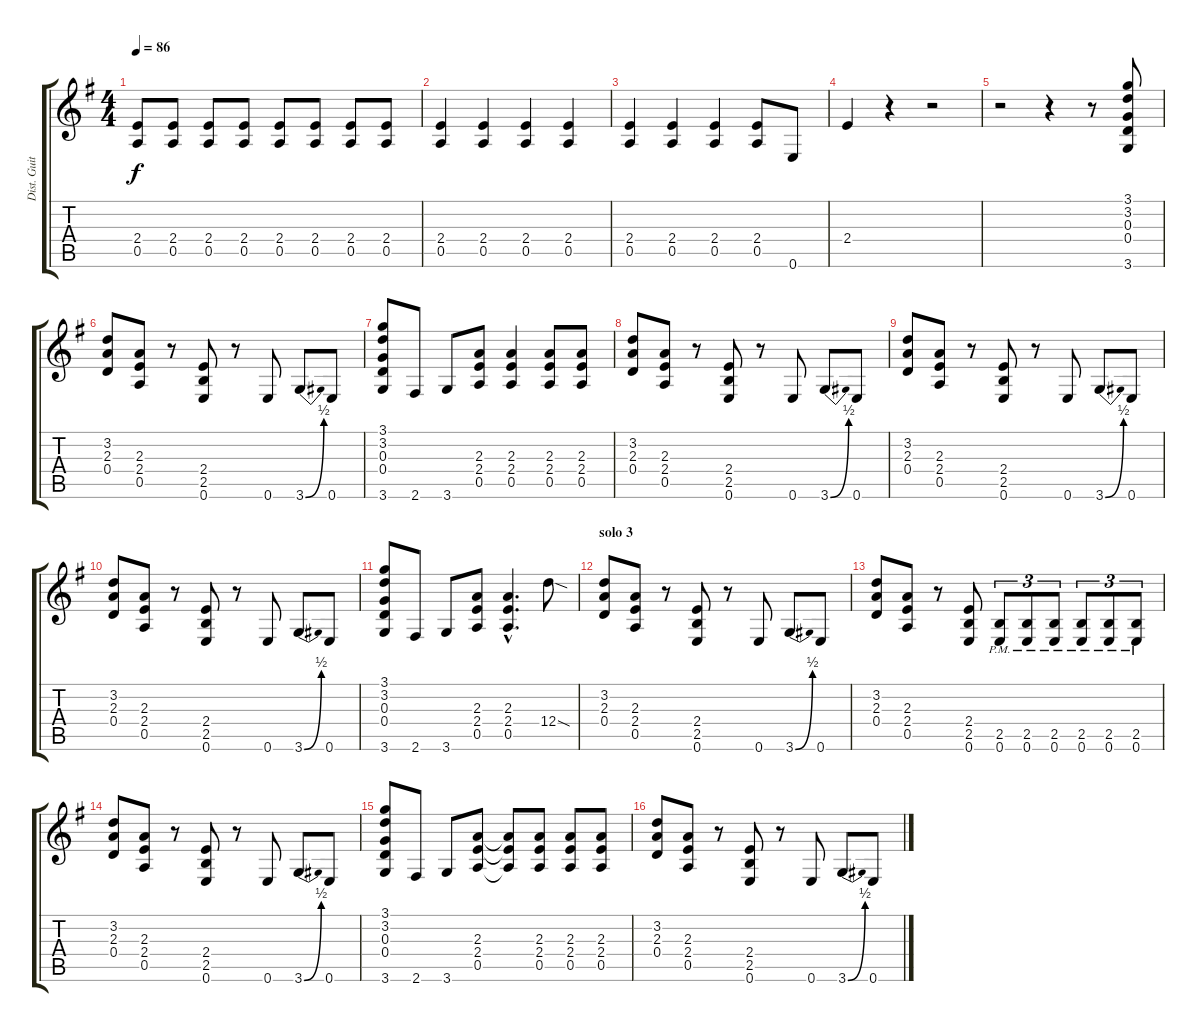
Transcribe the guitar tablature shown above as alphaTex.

\track ("Dist. Guitar 2" "Dist. Guit") {instrument distortionguitar}
\staff {score tabs}
\tuning (E4 B3 G3 D3 A2 E2) {hide}
\ts (4 4)
\tempo 86
\clef g2
\ks eminor
(2.4 0.5).8{dy f} (2.4 0.5).8 (2.4 0.5).8 (2.4 0.5).8 (2.4 0.5).8 (2.4 0.5).8 (2.4 0.5).8 (2.4 0.5).8 |
(2.4 0.5).4 (2.4 0.5).4 (2.4 0.5).4 (2.4 0.5).4 |
(2.4 0.5).4 (2.4 0.5).4 (2.4 0.5).4 (2.4 0.5).8 0.6.8 |
2.4.4 r.4 r.2 |
r.2 r.4 r.8 (3.1 3.2 0.3 0.4 3.6).8 |
(3.2 2.3 0.4).8 (2.3 2.4 0.5).8 r.8 (2.4 2.5 0.6).8 r.8 0.6.8 3.6{be (bend 0 0 60 2)}.8 0.6.8 |
(3.1 3.2 0.3 0.4 3.6).8 2.6.8 3.6.8 (2.3 2.4 0.5).8 (2.3 2.4 0.5).4 (2.3 2.4 0.5).8 (2.3 2.4 0.5).8 |
(3.2 2.3 0.4).8 (2.3 2.4 0.5).8 r.8 (2.4 2.5 0.6).8 r.8 0.6.8 3.6{be (bend 0 0 60 2)}.8 0.6.8 |
(3.2 2.3 0.4).8 (2.3 2.4 0.5).8 r.8 (2.4 2.5 0.6).8 r.8 0.6.8 3.6{be (bend 0 0 60 2)}.8 0.6.8 |
(3.2 2.3 0.4).8 (2.3 2.4 0.5).8 r.8 (2.4 2.5 0.6).8 r.8 0.6.8 3.6{be (bend 0 0 60 2)}.8 0.6.8 |
(3.1 3.2 0.3 0.4 3.6).8 2.6.8 3.6.8 (2.3 2.4 0.5).8 (2.3{hac} 2.4{hac} 0.5{hac}).4{d} 12.4{sod}.8 |
\section ("" "solo 3")
(3.2 2.3 0.4).8 (2.3 2.4 0.5).8 r.8 (2.4 2.5 0.6).8 r.8 0.6.8 3.6{be (bend 0 0 60 2)}.8 0.6.8 |
(3.2 2.3 0.4).8 (2.3 2.4 0.5).8 r.8 (2.4 2.5 0.6).8 (2.5{pm} 0.6{pm}).8{tu (3 2)} (2.5{pm} 0.6{pm}).8{tu (3 2)} (2.5{pm} 0.6{pm}).8{tu (3 2)} (2.5{pm} 0.6{pm}).8{tu (3 2)} (2.5{pm} 0.6{pm}).8{tu (3 2)} (2.5{pm} 0.6{pm}).8{tu (3 2)} |
(3.2 2.3 0.4).8 (2.3 2.4 0.5).8 r.8 (2.4 2.5 0.6).8 r.8 0.6.8 3.6{be (bend 0 0 60 2)}.8 0.6.8 |
(3.1 3.2 0.3 0.4 3.6).8 2.6.8 3.6.8 (2.3 2.4 0.5).8 (2.3{t} 2.4{t} 0.5{t}).8 (2.3 2.4 0.5).8 (2.3 2.4 0.5).8 (2.3 2.4 0.5).8 |
(3.2 2.3 0.4).8 (2.3 2.4 0.5).8 r.8 (2.4 2.5 0.6).8 r.8 0.6.8 3.6{be (bend 0 0 60 2)}.8 0.6.8
